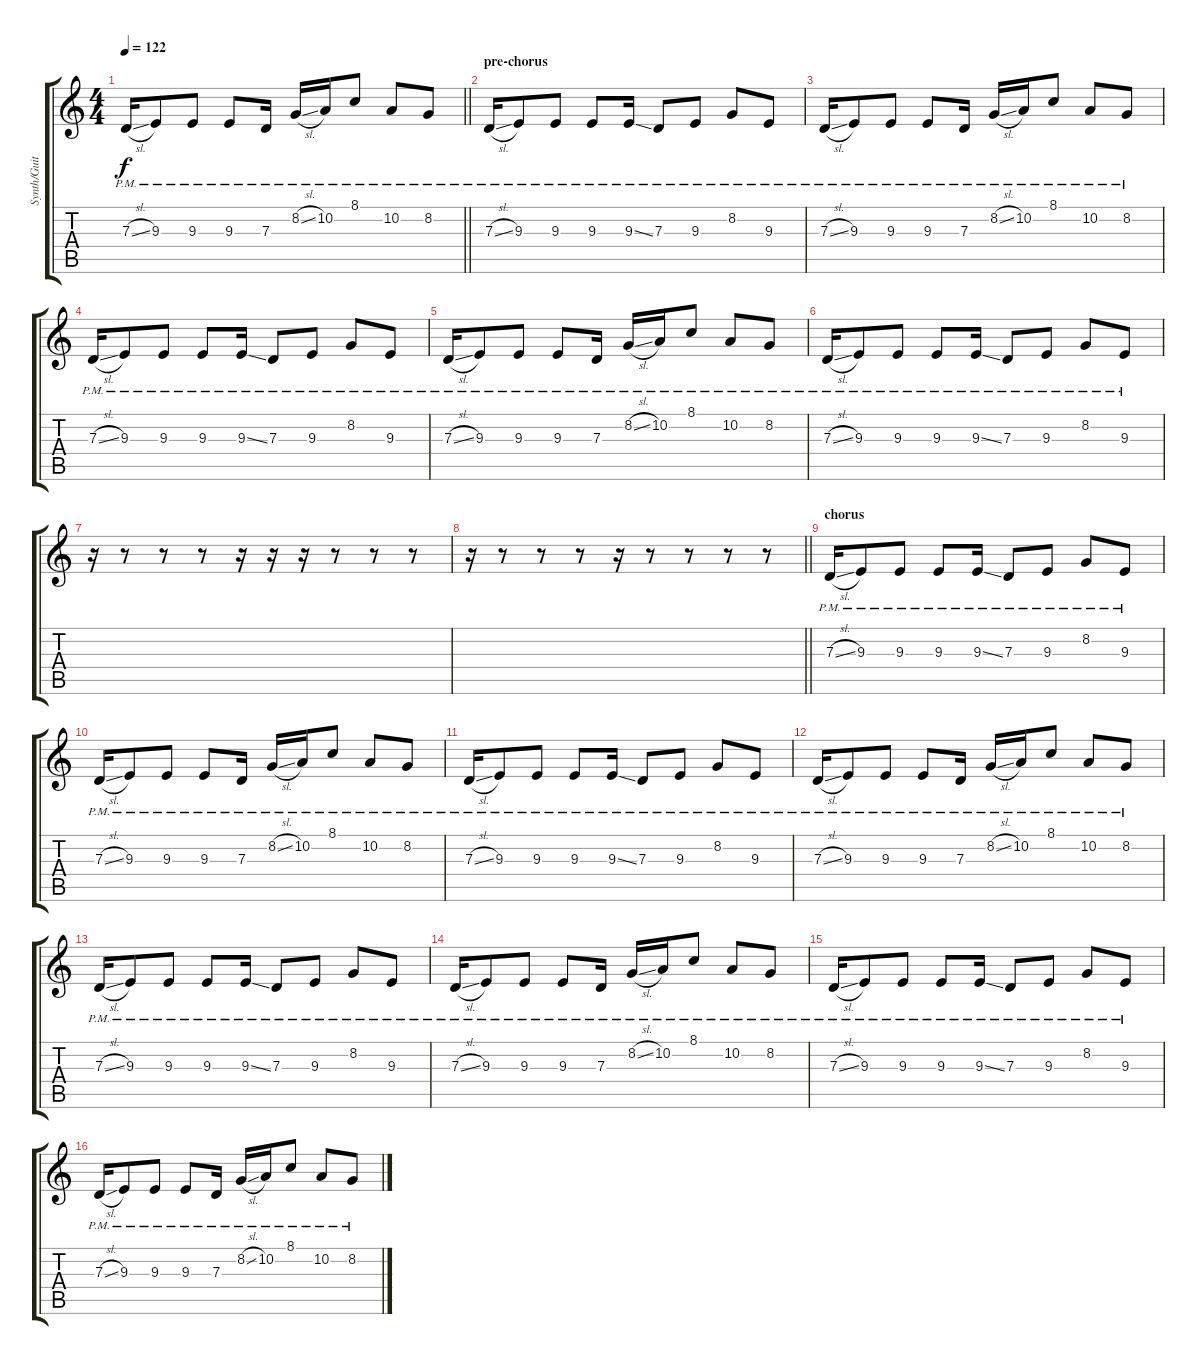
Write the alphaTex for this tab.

\track ("Synth/Guitar" "Synth/Guit") {instrument synthstrings1}
\staff {score tabs}
\tuning (E4 B3 G3 D3 A2 E2) {hide}
\ts (4 4)
\tempo 122
\clef g2
\barLineRight lightlight
\ks c
7.3{sl pm}.16{dy f} 9.3{pm}.8 9.3{pm}.8 9.3{pm}.8 7.3{pm}.16 8.2{sl pm}.16 10.2{pm}.16 8.1{pm}.8 10.2{pm}.8 8.2{pm}.8 |
\section ("" "pre-chorus")
7.3{sl pm}.16{volume 16 instrument electricguitarmuted} 9.3{pm}.8 9.3{pm}.8 9.3{pm}.8 9.3{ss pm}.16 7.3{pm}.8 9.3{pm}.8 8.2{pm}.8 9.3{pm}.8 |
7.3{sl pm}.16 9.3{pm}.8 9.3{pm}.8 9.3{pm}.8 7.3{pm}.16 8.2{sl pm}.16 10.2{pm}.16 8.1{pm}.8 10.2{pm}.8 8.2{pm}.8 |
7.3{sl pm}.16 9.3{pm}.8 9.3{pm}.8 9.3{pm}.8 9.3{ss pm}.16 7.3{pm}.8 9.3{pm}.8 8.2{pm}.8 9.3{pm}.8 |
7.3{sl pm}.16 9.3{pm}.8 9.3{pm}.8 9.3{pm}.8 7.3{pm}.16 8.2{sl pm}.16 10.2{pm}.16 8.1{pm}.8 10.2{pm}.8 8.2{pm}.8 |
7.3{sl pm}.16 9.3{pm}.8 9.3{pm}.8 9.3{pm}.8 9.3{ss pm}.16 7.3{pm}.8 9.3{pm}.8 8.2{pm}.8 9.3{pm}.8 |
r.16 r.8 r.8 r.8 r.16 r.16 r.16 r.8 r.8 r.8 |
\barLineRight lightlight
r.16 r.8 r.8 r.8 r.16 r.8 r.8 r.8 r.8 |
\section ("" "chorus")
7.3{sl pm}.16{volume 16 instrument electricguitarmuted} 9.3{pm}.8 9.3{pm}.8 9.3{pm}.8 9.3{ss pm}.16 7.3{pm}.8 9.3{pm}.8 8.2{pm}.8 9.3{pm}.8 |
7.3{sl pm}.16 9.3{pm}.8 9.3{pm}.8 9.3{pm}.8 7.3{pm}.16 8.2{sl pm}.16 10.2{pm}.16 8.1{pm}.8 10.2{pm}.8 8.2{pm}.8 |
7.3{sl pm}.16 9.3{pm}.8 9.3{pm}.8 9.3{pm}.8 9.3{ss pm}.16 7.3{pm}.8 9.3{pm}.8 8.2{pm}.8 9.3{pm}.8 |
7.3{sl pm}.16 9.3{pm}.8 9.3{pm}.8 9.3{pm}.8 7.3{pm}.16 8.2{sl pm}.16 10.2{pm}.16 8.1{pm}.8 10.2{pm}.8 8.2{pm}.8 |
7.3{sl pm}.16 9.3{pm}.8 9.3{pm}.8 9.3{pm}.8 9.3{ss pm}.16 7.3{pm}.8 9.3{pm}.8 8.2{pm}.8 9.3{pm}.8 |
7.3{sl pm}.16 9.3{pm}.8 9.3{pm}.8 9.3{pm}.8 7.3{pm}.16 8.2{sl pm}.16 10.2{pm}.16 8.1{pm}.8 10.2{pm}.8 8.2{pm}.8 |
7.3{sl pm}.16 9.3{pm}.8 9.3{pm}.8 9.3{pm}.8 9.3{ss pm}.16 7.3{pm}.8 9.3{pm}.8 8.2{pm}.8 9.3{pm}.8 |
7.3{sl pm}.16 9.3{pm}.8 9.3{pm}.8 9.3{pm}.8 7.3{pm}.16 8.2{sl pm}.16 10.2{pm}.16 8.1{pm}.8 10.2{pm}.8 8.2{pm}.8
